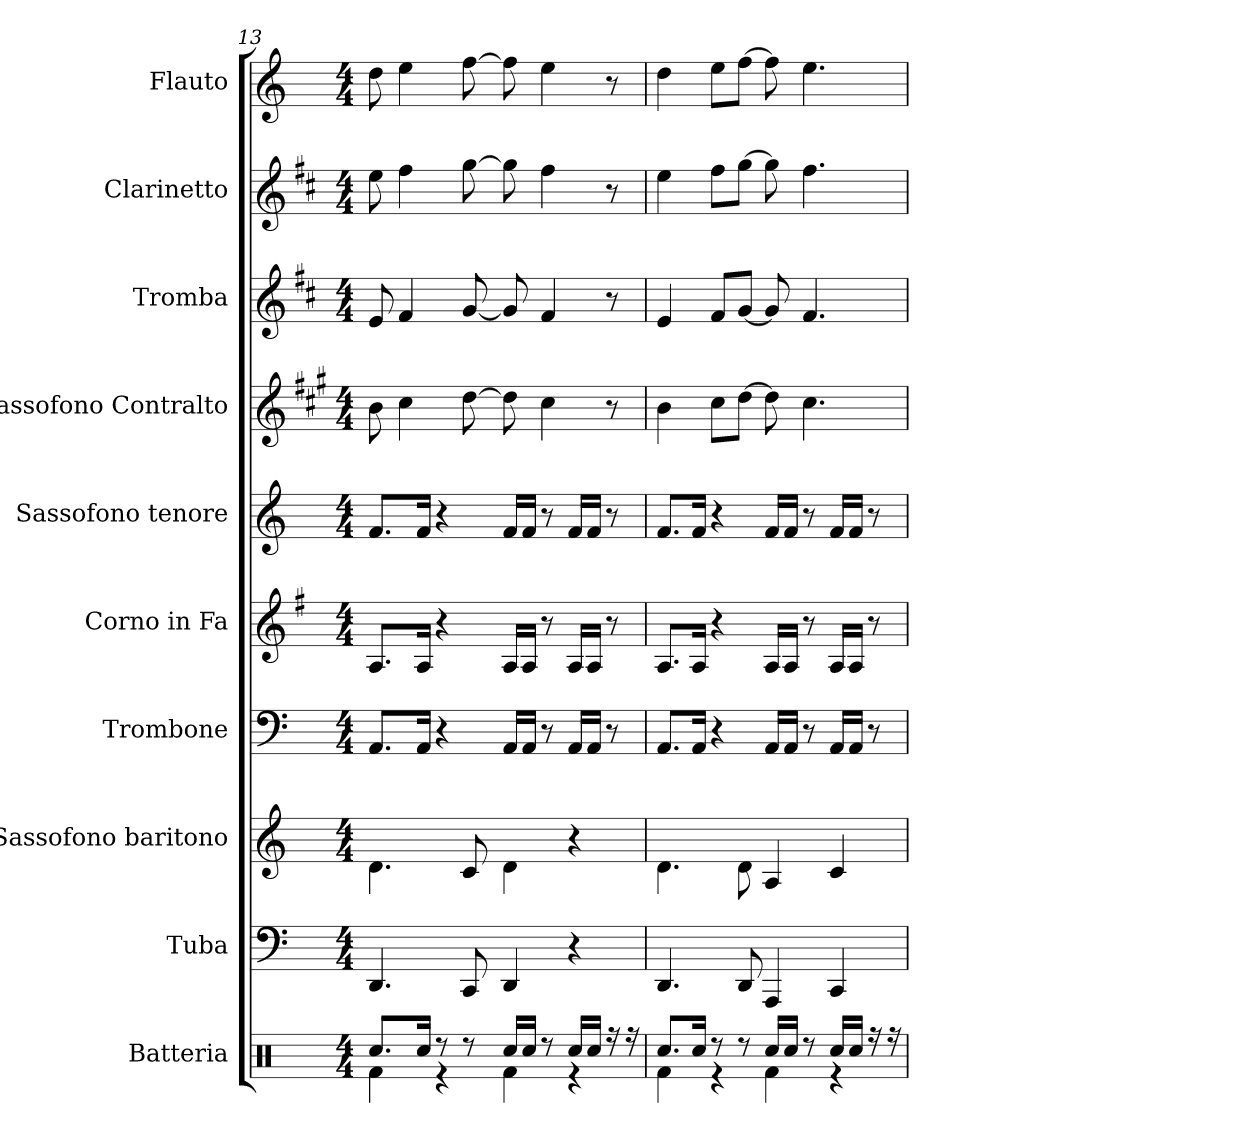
**kern	**kern	**kern	**kern	**kern	**kern	**kern	**kern	**kern	**kern
*part10	*part9	*part8	*part7	*part6	*part5	*part4	*part3	*part2	*part1
*staff10	*staff9	*staff8	*staff7	*staff6	*staff5	*staff4	*staff3	*staff2	*staff1
*I"Batteria	*I"Tuba	*I"Sassofono baritono	*I"Trombone	*I"Corno in Fa	*I"Sassofono tenore	*I"Sassofono Contralto	*I"Tromba	*I"Clarinetto	*I"Flauto
*I'Batt.	*I'Tba.	*	*I'Trb.	*I'Cor. Fa	*	*I'Alto	*I'Tr.	*I'Cl.	*I'Fl.
*clefX	*clefF4	*clefG2	*clefF4	*clefG2	*clefG2	*clefG2	*clefG2	*clefG2	*clefG2
*	*	*ITrd12c21	*	*ITrd4c7	*ITrd8c14	*ITrd5c9	*ITrd1c2	*ITrd1c2	*
*k[]	*k[]	*k[]	*k[]	*k[]	*k[]	*k[]	*k[]	*k[]	*k[]
*M4/4	*M4/4	*M4/4	*M4/4	*M4/4	*M4/4	*M4/4	*M4/4	*M4/4	*M4/4
=13	=13	=13	=13	=13	=13	=13	=13	=13	=13
*^	*	*	*	*	*	*	*	*	*
8.Rcc/L	4Rf\	4.DD/	4.D\	8.AA/L	8.D/L	8.F/L	8d\	8d/	8dd\	8dd\
.	.	.	.	.	.	.	4e\	4e/	4ee\	4ee\
16Rcc/Jk	.	.	.	16AA/Jk	16D/Jk	16F/Jk	.	.	.	.
8r	4r	.	.	4r	4r	4r	.	.	.	.
8r	.	8CC/	8C/	.	.	.	[8f\	[8f/	[8ff\	[8ff\
16Rcc/LL	4Rf\	4DD/	4D\	16AA/LL	16D/LL	16F/LL	8f\]	8f/]	8ff\]	8ff\]
16Rcc/JJ	.	.	.	16AA/JJ	16D/JJ	16F/JJ	.	.	.	.
8r	.	.	.	8r	8r	8r	4e\	4e/	4ee\	4ee\
16Rcc/LL	4r	4r	4r	16AA/LL	16D/LL	16F/LL	.	.	.	.
16Rcc/JJ	.	.	.	16AA/JJ	16D/JJ	16F/JJ	.	.	.	.
16r	.	.	.	8r	8r	8r	8r	8r	8r	8r
16r	.	.	.	.	.	.	.	.	.	.
=14	=14	=14	=14	=14	=14	=14	=14	=14	=14	=14
8.Rcc/L	4Rf\	4.DD/	4.D\	8.AA/L	8.D/L	8.F/L	4d\	4d/	4dd\	4dd\
16Rcc/Jk	.	.	.	16AA/Jk	16D/Jk	16F/Jk	.	.	.	.
8r	4r	.	.	4r	4r	4r	8e\L	8e/L	8ee\L	8ee\L
8r	.	8DD/	8D\	.	.	.	[8f\J	[8f/J	[8ff\J	[8ff\J
16Rcc/LL	4Rf\	4AAA/	4AA/	16AA/LL	16D/LL	16F/LL	8f\]	8f/]	8ff\]	8ff\]
16Rcc/JJ	.	.	.	16AA/JJ	16D/JJ	16F/JJ	.	.	.	.
8r	.	.	.	8r	8r	8r	4.e\	4.e/	4.ee\	4.ee\
16Rcc/LL	4r	4CC/	4C/	16AA/LL	16D/LL	16F/LL	.	.	.	.
16Rcc/JJ	.	.	.	16AA/JJ	16D/JJ	16F/JJ	.	.	.	.
16r	.	.	.	8r	8r	8r	.	.	.	.
16r	.	.	.	.	.	.	.	.	.	.
*v	*v	*	*	*	*	*	*	*	*	*
=	=	=	=	=	=	=	=	=	=
*-	*-	*-	*-	*-	*-	*-	*-	*-	*-
